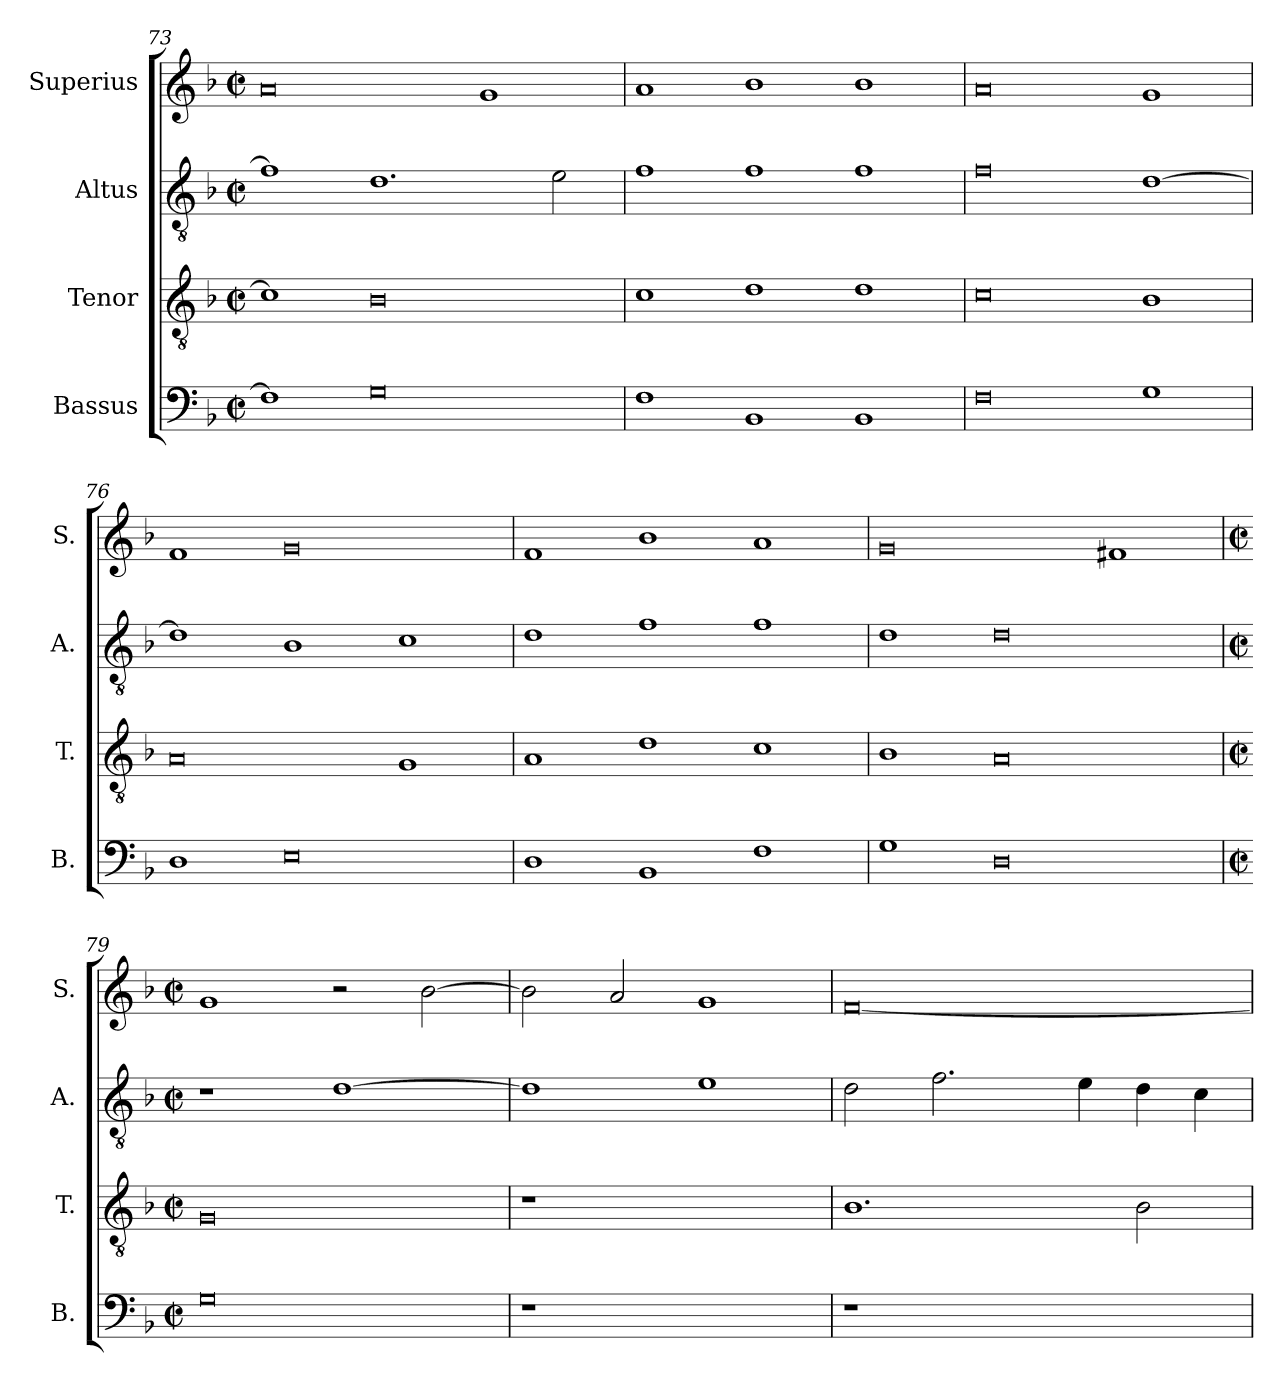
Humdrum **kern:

**kern	**kern	**kern	**kern
*part4	*part3	*part2	*part1
*staff4	*staff3	*staff2	*staff1
*I"Bassus	*I"Tenor	*I"Altus	*I"Superius
*I'B.	*I'T.	*I'A.	*I'S.
!!LO:PB:g=z
*clefF4	*clefGv2	*clefGv2	*clefG2
*	*ITrd7c12	*ITrd7c12	*
*k[b-]	*k[b-]	*k[b-]	*k[b-]
*F:	*F:	*F:	*F:
*M2/2	*M2/2	*M2/2	*M2/2
*met(c|)	*met(c|)	*met(c|)	*met(c|)
=73	=73	=73	=73
1Fi]	1Ci]	1Fi]	0ai
0Gi	0BB-i	1.Di	.
.	.	.	1gi
.	.	2Ei\	.
=74	=74	=74	=74
1Fi	1Ci	1Fi	1ai
1BB-i	1Di	1Fi	1b-i
1BB-i	1Di	1Fi	1b-i
=75	=75	=75	=75
0Fi	0Ci	0Fi	0ai
1Gi	1BB-i	[>1Di	1gi
=76	=76	=76	=76
1Di	0AAi	1Di]	1fi
0Ei	.	1BB-i	0gi
.	1GGi	1Ci	.
=77	=77	=77	=77
1Di	1AAi	1Di	1fi
1BB-i	1Di	1Fi	1b-i
1Fi	1Ci	1Fi	1ai
!!LO:LB:g=z
=78	=78	=78	=78
1Gi	1BB-i	1Di	0gi
0Di	0AAi	0Di	.
.	.	.	1f#Xi
=79	=79	=79	=79
*M2/2	*M2/2	*M2/2	*M2/2
*met(c|)	*met(c|)	*met(c|)	*met(c|)
0Gi	0GGi	1r	1gi
.	.	[>1Di	2r
.	.	.	[>2b-i\
=80	=80	=80	=80
!LO:N:vis=1	!LO:N:vis=1	!	!
1r	1r	1Di]	2b-i\]
.	.	.	2ai/
1ryy	1ryy	1Ei	1gi
=81	=81	=81	=81
!LO:N:vis=1	!	!	!
1r	1.BB-i	2Di\	[<0fi
.	.	2.Fi\	.
1ryy	.	.	.
.	.	4Ei\	.
.	2BB-i\	4Di\	.
.	.	4Ci\	.
=	=	=	=
*-	*-	*-	*-
